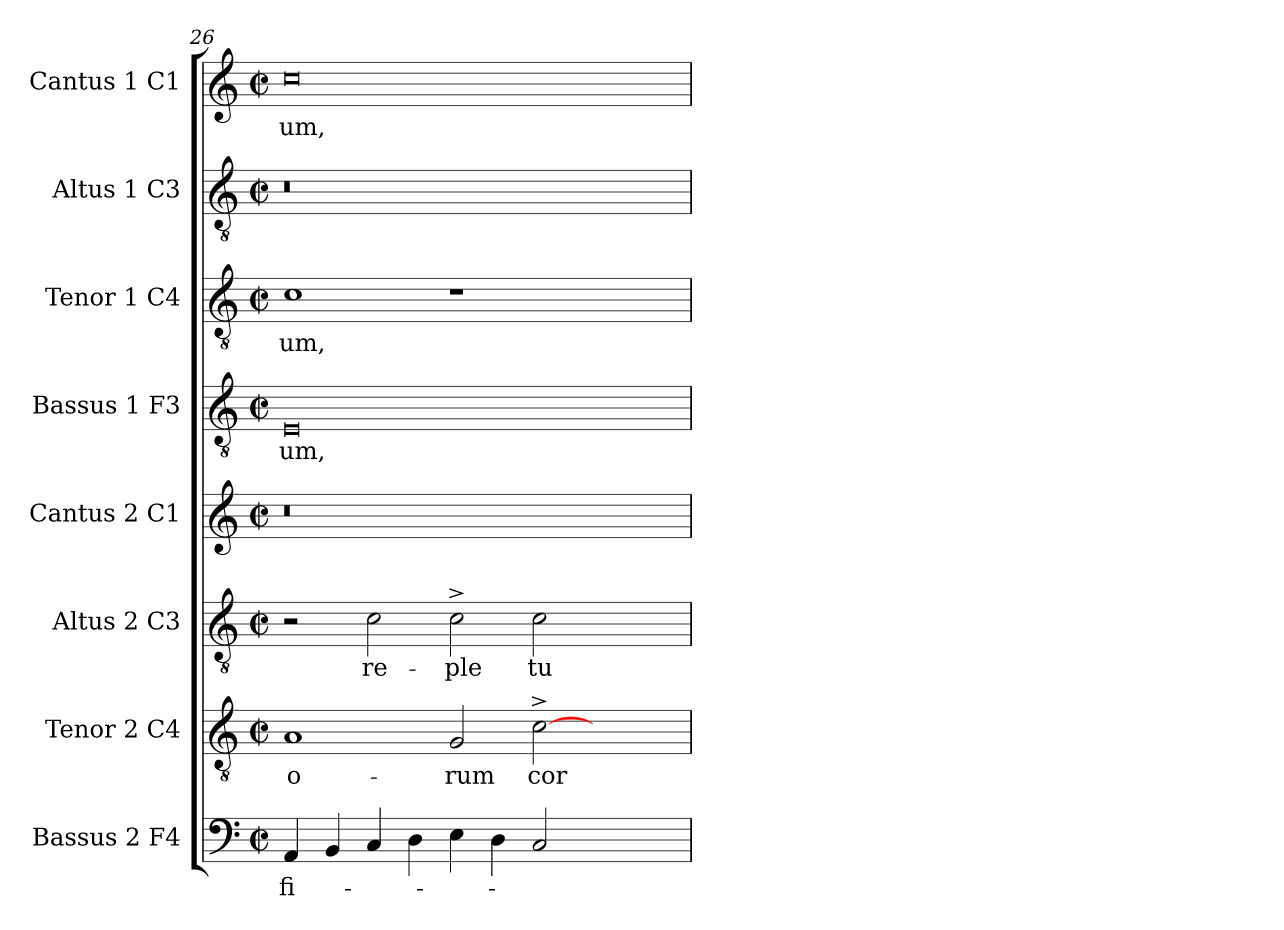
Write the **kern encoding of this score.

**kern	**text	**kern	**text	**kern	**text	**kern	**kern	**text	**kern	**text	**kern	**kern	**text
*part8	*part8	*part7	*part7	*part6	*part6	*part5	*part4	*part4	*part3	*part3	*part2	*part1	*part1
*staff8	*staff8	*staff7	*staff7	*staff6	*staff6	*staff5	*staff4	*staff4	*staff3	*staff3	*staff2	*staff1	*staff1
*I"Bassus 2  F4	*	*I"Tenor 2  C4	*	*I"Altus 2  C3	*	*I"Cantus 2  C1	*I"Bassus 1  F3	*	*I"Tenor 1  C4	*	*I"Altus 1  C3	*I"Cantus 1  C1	*
*I'B2	*	*I'T2	*	*I'A2	*	*I'C2	*I'B1	*	*I'T1	*	*I'A1	*I'C1	*
!!LO:LB:g=z
*clefF4	*	*clefGv2	*	*clefGv2	*	*clefG2	*clefGv2	*	*clefGv2	*	*clefGv2	*clefG2	*
*M2/2	*	*M2/2	*	*M2/2	*	*M2/2	*M2/2	*	*M2/2	*	*M2/2	*M2/2	*
*met(c|)	*	*met(c|)	*	*met(c|)	*	*met(c|)	*met(c|)	*	*met(c|)	*	*met(c|)	*met(c|)	*
=26	=26	=26	=26	=26	=26	=26	=26	=26	=26	=26	=26	=26	=26
!	!LO:LY:b:cj	!	!LO:LY:b:rj	!	!	!	!	!LO:LY:b:cj	!	!LO:LY:b:cj	!	!	!LO:LY:b:cj
4AA/	fi-	1A	-o-	2r	.	0r	0E	-um,	1c	-um,	0r	0cc	-um,
4BB/	.	.	.	.	.	.	.	.	.	.	.	.	.
!	!	!	!	!	!LO:LY:b:cj	!	!	!	!	!	!	!	!
4C/	.	.	.	2c\	re-	.	.	.	.	.	.	.	.
4D\	.	.	.	.	.	.	.	.	.	.	.	.	.
!	!	!	!LO:LY:b:cj	!	!LO:LY:b:cj	!	!	!	!LO:N:vis=1	!	!	!	!
4E\	.	2G/	-rum	2c^<\	-ple	.	.	.	0r	.	.	.	.
4D\	.	.	.	.	.	.	.	.	.	.	.	.	.
!	!	!	!LO:LY:b:cj	!	!LO:LY:b:cj	!	!	!	!	!	!	!	!
2C/	.	[>2c^<\	cor-	2c\	tu-	.	.	.	.	.	.	.	.
1ryy	.	1ryy	.	1ryy	.	1ryy	1ryy	.	.	.	1ryy	1ryy	.
=	=	=	=	=	=	=	=	=	=	=	=	=	=
*-	*-	*-	*-	*-	*-	*-	*-	*-	*-	*-	*-	*-	*-
